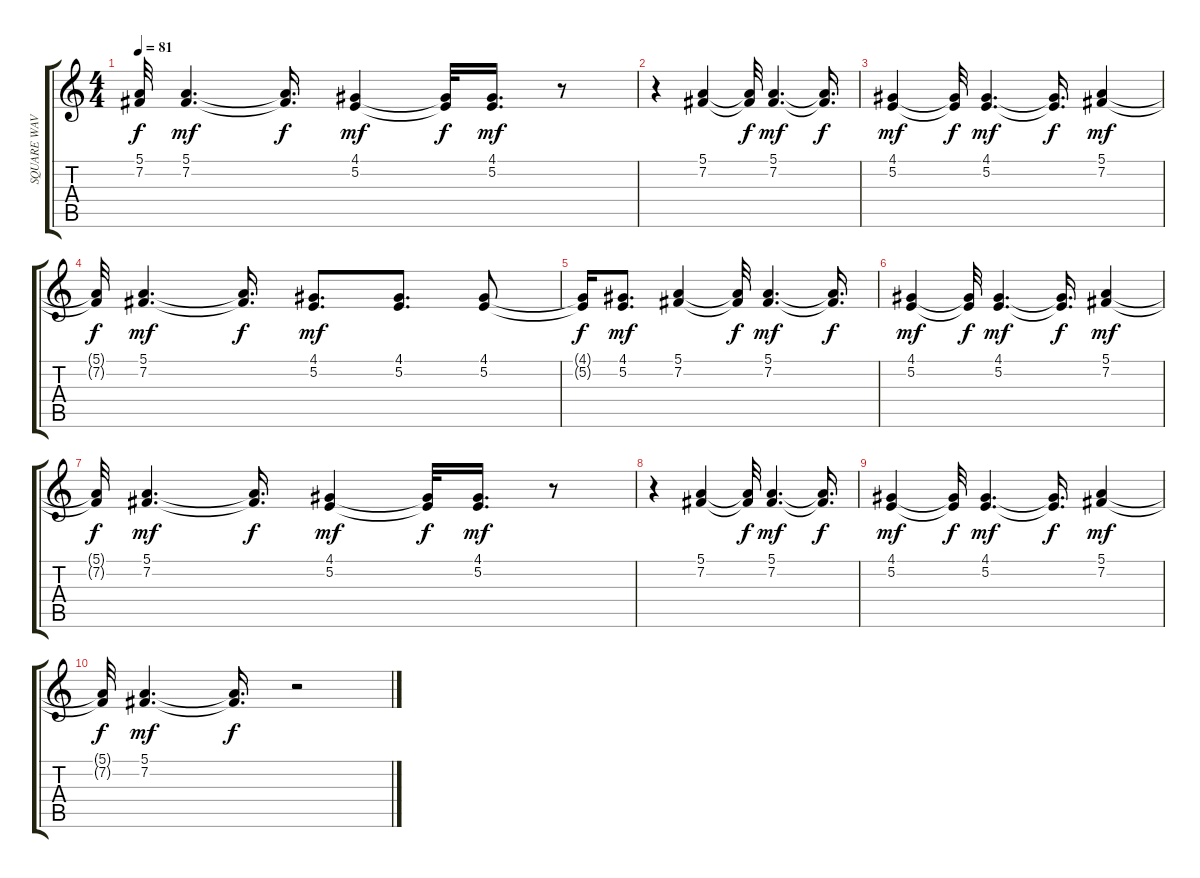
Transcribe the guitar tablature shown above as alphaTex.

\track ("SQUARE WAVE" "SQUARE WAV") {instrument acousticgrandpiano}
\staff {score tabs}
\tuning (E4 B3 G3 D3 A2 E2) {hide}
\ts (4 4)
\tempo 81
\clef g2
\ks c
(5.1{t} 7.2{t}).32{dy f} (5.1 7.2).4{d dy mf} (5.1{t} 7.2{t}).16{d dy f} (4.1 5.2).4{dy mf} (4.1{t} 5.2{t}).32{dy f} (4.1 5.2).16{d dy mf} r.8 |
r.4 (5.1 7.2).4 (5.1{t} 7.2{t}).32{dy f} (5.1 7.2).4{d dy mf} (5.1{t} 7.2{t}).16{d dy f} |
(4.1 5.2).4{dy mf} (4.1{t} 5.2{t}).32{dy f} (4.1 5.2).4{d dy mf} (4.1{t} 5.2{t}).16{d dy f} (5.1 7.2).4{dy mf} |
(5.1{t} 7.2{t}).32{dy f} (5.1 7.2).4{d dy mf} (5.1{t} 7.2{t}).16{d dy f} (4.1 5.2).8{d dy mf} (4.1 5.2).8{d} (4.1 5.2).8 |
(4.1{t} 5.2{t}).16{dy f} (4.1 5.2).8{d dy mf} (5.1 7.2).4 (5.1{t} 7.2{t}).32{dy f} (5.1 7.2).4{d dy mf} (5.1{t} 7.2{t}).16{d dy f} |
(4.1 5.2).4{dy mf} (4.1{t} 5.2{t}).32{dy f} (4.1 5.2).4{d dy mf} (4.1{t} 5.2{t}).16{d dy f} (5.1 7.2).4{dy mf} |
(5.1{t} 7.2{t}).32{dy f} (5.1 7.2).4{d dy mf} (5.1{t} 7.2{t}).16{d dy f} (4.1 5.2).4{dy mf} (4.1{t} 5.2{t}).32{dy f} (4.1 5.2).16{d dy mf} r.8 |
r.4 (5.1 7.2).4 (5.1{t} 7.2{t}).32{dy f} (5.1 7.2).4{d dy mf} (5.1{t} 7.2{t}).16{d dy f} |
(4.1 5.2).4{dy mf} (4.1{t} 5.2{t}).32{dy f} (4.1 5.2).4{d dy mf} (4.1{t} 5.2{t}).16{d dy f} (5.1 7.2).4{dy mf} |
(5.1{t} 7.2{t}).32{dy f} (5.1 7.2).4{d dy mf} (5.1{t} 7.2{t}).16{d dy f} r.2
